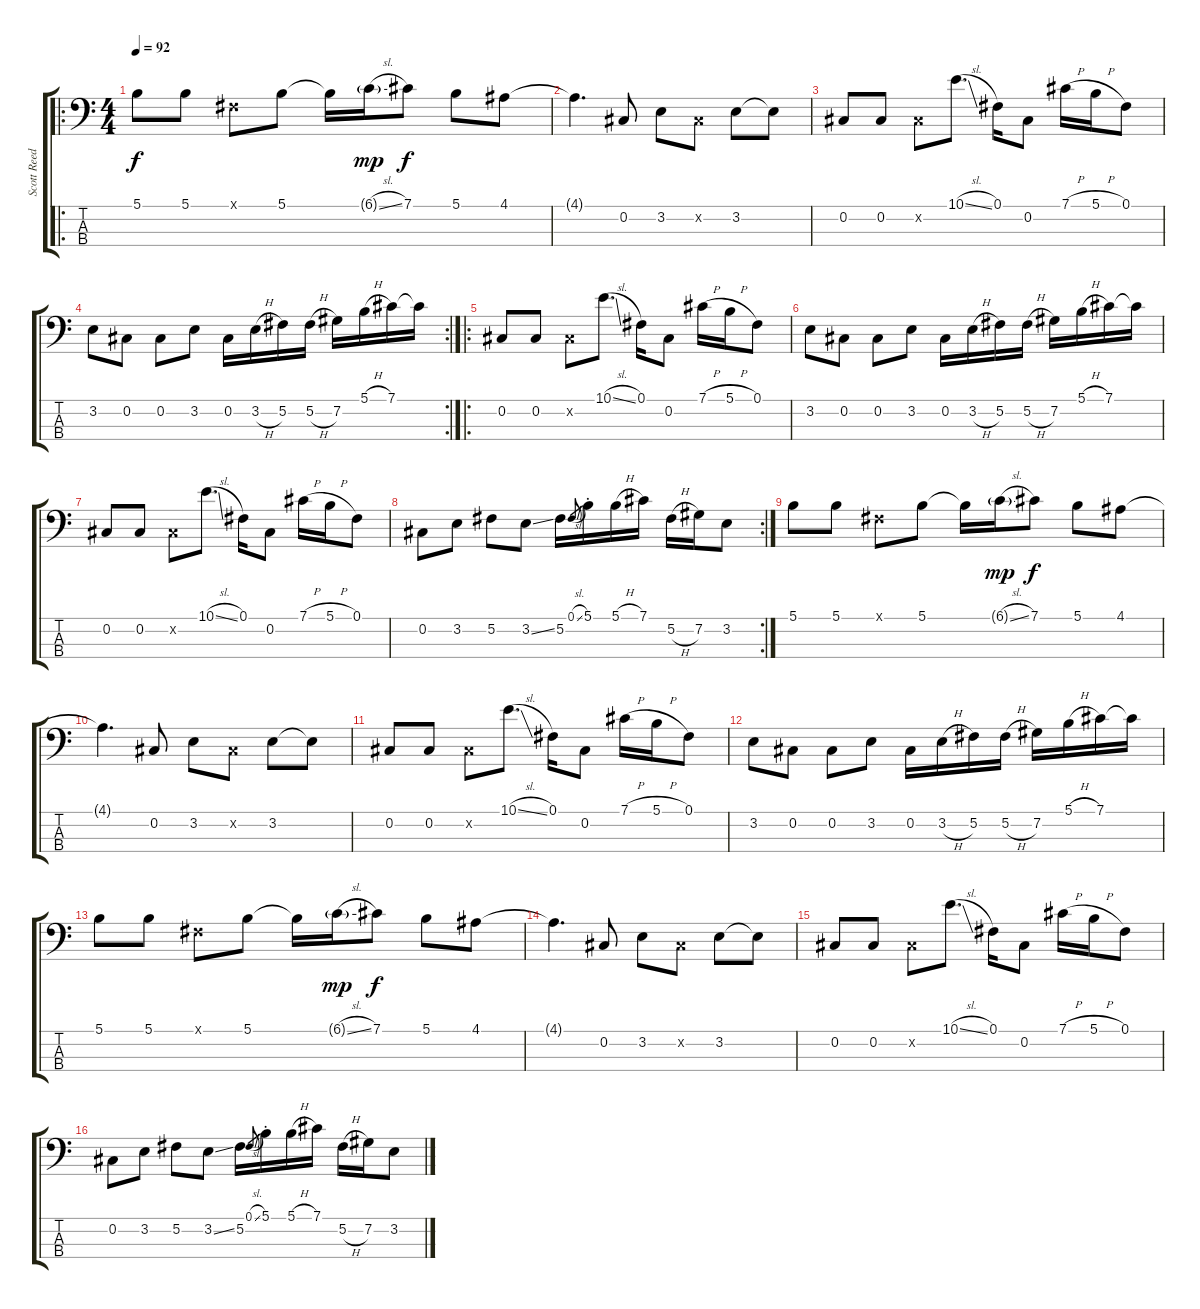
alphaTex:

\track ("Scott Reeder - Bass" "Scott Reed") {instrument acousticbass}
\staff {score tabs}
\tuning (Gb2 Db2 A1 E1) {hide}
\ro
\ts (4 4)
\tempo 92
\clef f4
\ks c
5.1.8{dy f} 5.1.8 0.1{x}.8 5.1.8 5.1{t}.16 6.1{sl g}.16{dy mp} 7.1.8{dy f} 5.1.8 4.1.8 |
4.1{t}.4{d} 0.2.8 3.2.8 0.2{x}.8 3.2.8 3.2{t}.8 |
0.2.8 0.2.8 0.2{x}.8 10.1{sl}.8{d} 0.1.16 0.2.8 7.1{h}.16 5.1{h}.16 0.1.8 |
\rc 2
3.2.8 0.2.8 0.2.8 3.2.8 0.2.16 3.2{h}.16 5.2.16 5.2{h}.16 7.2.16 5.1{h}.16 7.1.16 7.1{t}.16 |
\ro
0.2.8 0.2.8 0.2{x}.8 10.1{sl}.8{d} 0.1.16 0.2.8 7.1{h}.16 5.1{h}.16 0.1.8 |
3.2.8 0.2.8 0.2.8 3.2.8 0.2.16 3.2{h}.16 5.2.16 5.2{h}.16 7.2.16 5.1{h}.16 7.1.16 7.1{t}.16 |
0.2.8 0.2.8 0.2{x}.8 10.1{sl}.8{d} 0.1.16 0.2.8 7.1{h}.16 5.1{h}.16 0.1.8 |
\rc 2
0.2.8 3.2.8 5.2.8 3.2{ss}.8 5.2.16 0.1{sl}.8{gr} 5.1{st}.16 5.1{h}.16 7.1.16 5.2{h}.16 7.2.16 3.2.8 |
5.1.8 5.1.8 0.1{x}.8 5.1.8 5.1{t}.16 6.1{sl g}.16{dy mp} 7.1.8{dy f} 5.1.8 4.1.8 |
4.1{t}.4{d} 0.2.8 3.2.8 0.2{x}.8 3.2.8 3.2{t}.8 |
0.2.8 0.2.8 0.2{x}.8 10.1{sl}.8{d} 0.1.16 0.2.8 7.1{h}.16 5.1{h}.16 0.1.8 |
3.2.8 0.2.8 0.2.8 3.2.8 0.2.16 3.2{h}.16 5.2.16 5.2{h}.16 7.2.16 5.1{h}.16 7.1.16 7.1{t}.16 |
5.1.8 5.1.8 0.1{x}.8 5.1.8 5.1{t}.16 6.1{sl g}.16{dy mp} 7.1.8{dy f} 5.1.8 4.1.8 |
4.1{t}.4{d} 0.2.8 3.2.8 0.2{x}.8 3.2.8 3.2{t}.8 |
0.2.8 0.2.8 0.2{x}.8 10.1{sl}.8{d} 0.1.16 0.2.8 7.1{h}.16 5.1{h}.16 0.1.8 |
0.2.8 3.2.8 5.2.8 3.2{ss}.8 5.2.16 0.1{sl}.8{gr} 5.1{st}.16 5.1{h}.16 7.1.16 5.2{h}.16 7.2.16 3.2.8
